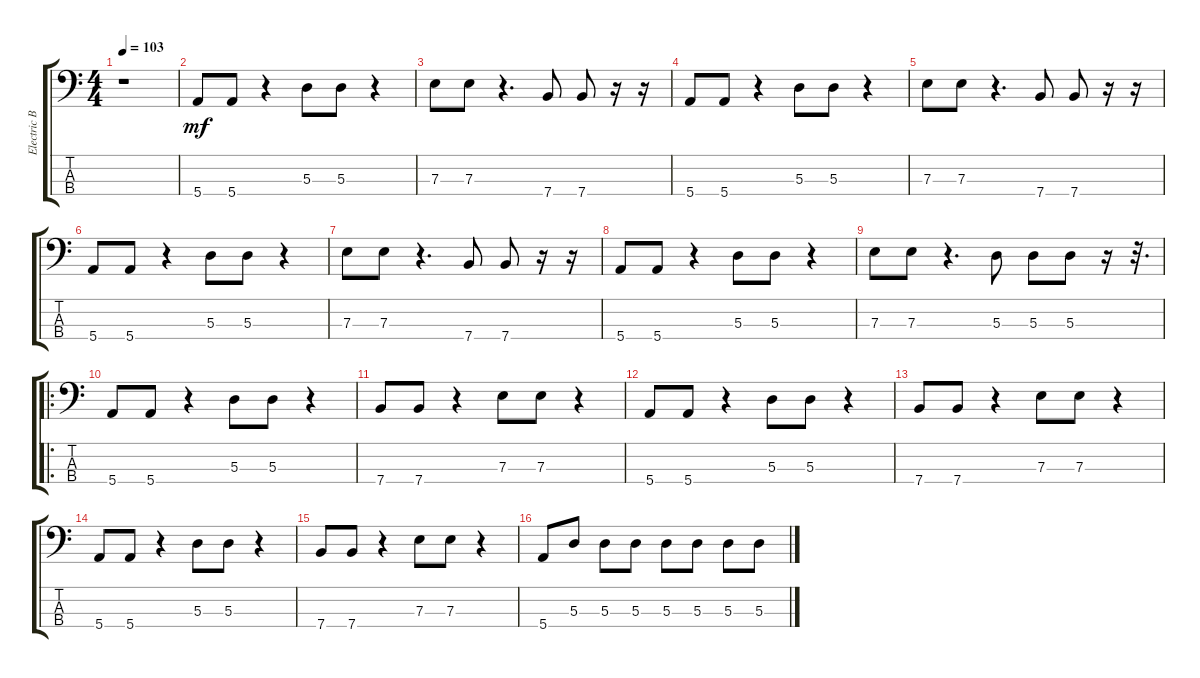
\track ("Electric Bass" "Electric B") {instrument electricbassfinger}
\staff {score tabs}
\tuning (G2 D2 A1 E1) {hide}
\ts (4 4)
\tempo 103
\clef f4
\ks c
r.1{dy mf instrument electricbassfinger} |
5.4.8 5.4.8 r.4 5.3.8 5.3.8 r.4 |
7.3.8 7.3.8 r.4{d} 7.4.8 7.4.8 r.16 r.16 |
5.4.8 5.4.8 r.4 5.3.8 5.3.8 r.4 |
7.3.8 7.3.8 r.4{d} 7.4.8 7.4.8 r.16 r.16 |
5.4.8 5.4.8 r.4 5.3.8 5.3.8 r.4 |
7.3.8 7.3.8 r.4{d} 7.4.8 7.4.8 r.16 r.16 |
5.4.8 5.4.8 r.4 5.3.8 5.3.8 r.4 |
7.3.8 7.3.8 r.4{d} 5.3.8 5.3.8 5.3.8 r.16 r.32{d} |
\ro
5.4.8 5.4.8 r.4 5.3.8 5.3.8 r.4 |
7.4.8 7.4.8 r.4 7.3.8 7.3.8 r.4 |
5.4.8 5.4.8 r.4 5.3.8 5.3.8 r.4 |
7.4.8 7.4.8 r.4 7.3.8 7.3.8 r.4 |
5.4.8 5.4.8 r.4 5.3.8 5.3.8 r.4 |
7.4.8 7.4.8 r.4 7.3.8 7.3.8 r.4 |
5.4.8 5.3.8 5.3.8 5.3.8 5.3.8 5.3.8 5.3.8 5.3.8
